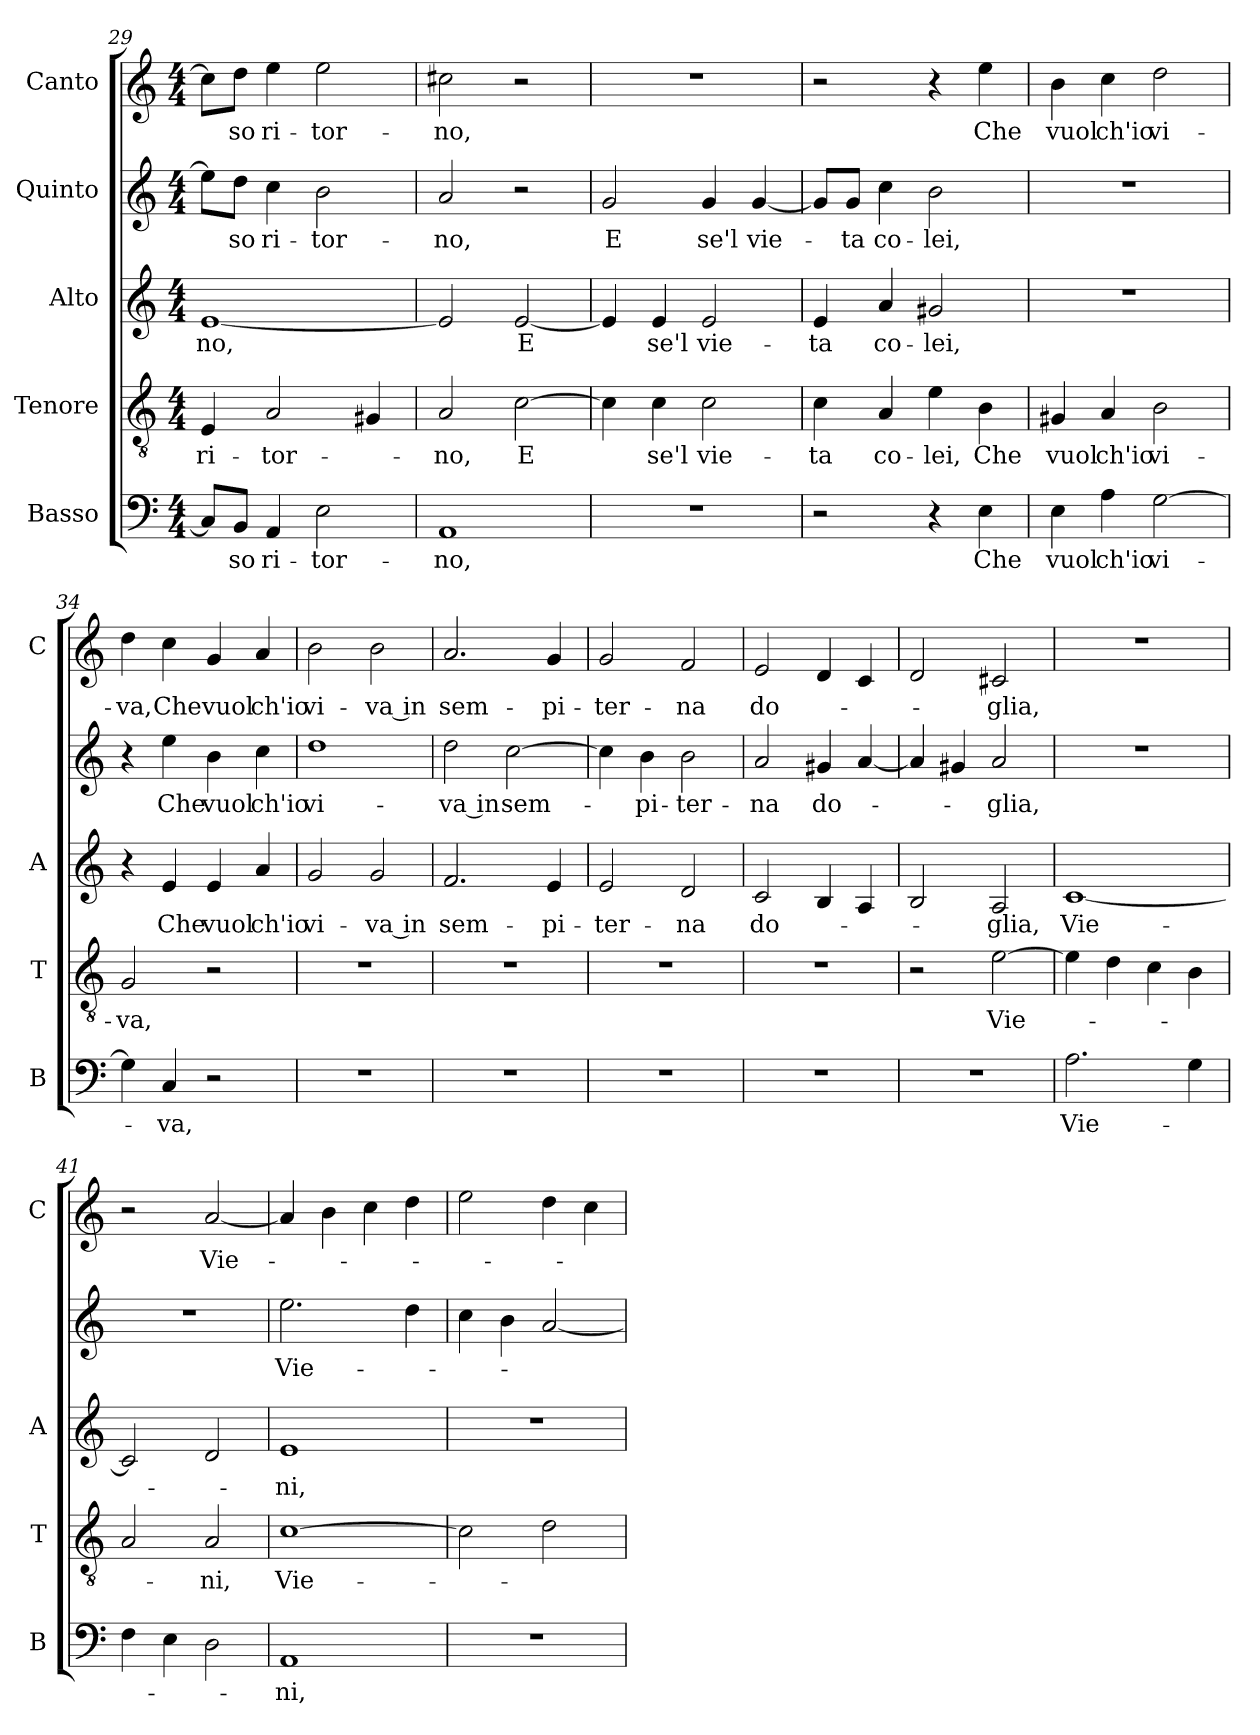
**kern	**text	**kern	**text	**kern	**text	**kern	**text	**kern	**text
*part5	*part5	*part4	*part4	*part3	*part3	*part2	*part2	*part1	*part1
*staff5	*staff5	*staff4	*staff4	*staff3	*staff3	*staff2	*staff2	*staff1	*staff1
*I"Basso	*	*I"Tenore	*	*I"Alto	*	*I"Quinto	*	*I"Canto	*
*I'B	*	*I'T	*	*I'A	*	*	*	*I'C	*
*clefF4	*	*clefGv2	*	*clefG2	*	*clefG2	*	*clefG2	*
*k[]	*	*k[]	*	*k[]	*	*k[]	*	*k[]	*
*C:	*	*C:	*	*C:	*	*C:	*	*C:	*
*M4/4	*	*M4/4	*	*M4/4	*	*M4/4	*	*M4/4	*
=29	=29	=29	=29	=29	=29	=29	=29	=29	=29
!	!	!	!LO:LY:b	!	!LO:LY:b	!	!	!	!
8C/L]	.	4E/	ri-	[1e	-no,	8ee\L]	.	8cc\L]	.
!	!LO:LY:b	!	!	!	!	!	!LO:LY:b	!	!LO:LY:b
8BB/J	-so	.	.	.	.	8dd\J	-so	8dd\J	-so
!	!LO:LY:b	!	!LO:LY:b	!	!	!	!LO:LY:b	!	!LO:LY:b
4AA/	ri-	2A/	-tor-	.	.	4cc\	ri-	4ee\	ri-
!	!LO:LY:b	!	!	!	!	!	!LO:LY:b	!	!LO:LY:b
2E\	-tor-	.	.	.	.	2b\	-tor-	2ee\	-tor-
.	.	4G#X/	.	.	.	.	.	.	.
=30	=30	=30	=30	=30	=30	=30	=30	=30	=30
!	!LO:LY:b	!	!LO:LY:b	!	!	!	!LO:LY:b	!	!LO:LY:b
1AA	-no,	2A/	-no,	2e/]	.	2a/	-no,	2cc#X\	-no,
!	!	!	!LO:LY:b	!	!LO:LY:b	!	!	!	!
.	.	[2c\	E	[2e/	E	2r	.	2r	.
=31	=31	=31	=31	=31	=31	=31	=31	=31	=31
!	!	!	!	!	!	!	!LO:LY:b	!	!
1r	.	4c\]	.	4e/]	.	2g/	E	1r	.
!	!	!	!LO:LY:b	!	!LO:LY:b	!	!	!	!
.	.	4c\	se'l	4e/	se'l	.	.	.	.
!	!	!	!LO:LY:b	!	!LO:LY:b	!	!LO:LY:b	!	!
.	.	2c\	vie-	2e/	vie-	4g/	se'l	.	.
!	!	!	!	!	!	!	!LO:LY:b	!	!
.	.	.	.	.	.	[4g/	vie-	.	.
=32	=32	=32	=32	=32	=32	=32	=32	=32	=32
!	!	!	!LO:LY:b	!	!LO:LY:b	!	!	!	!
2r	.	4c\	-ta	4e/	-ta	8g/L]	.	2r	.
!	!	!	!	!	!	!	!LO:LY:b	!	!
.	.	.	.	.	.	8g/J	-ta	.	.
!	!	!	!LO:LY:b	!	!LO:LY:b	!	!LO:LY:b	!	!
.	.	4A/	co-	4a/	co-	4cc\	co-	.	.
!	!	!	!LO:LY:b	!	!LO:LY:b	!	!LO:LY:b	!	!
4r	.	4e\	-lei,	2g#X/	-lei,	2b\	-lei,	4r	.
!	!LO:LY:b	!	!LO:LY:b	!	!	!	!	!	!LO:LY:b
4E\	Che	4B\	Che	.	.	.	.	4ee\	Che
=33	=33	=33	=33	=33	=33	=33	=33	=33	=33
!	!LO:LY:b	!	!LO:LY:b	!	!	!	!	!	!LO:LY:b
4E\	vuol	4G#X/	vuol	1r	.	1r	.	4b\	vuol
!	!LO:LY:b	!	!LO:LY:b	!	!	!	!	!	!LO:LY:b
4A\	ch'io	4A/	ch'io	.	.	.	.	4cc\	ch'io
!	!LO:LY:b	!	!LO:LY:b	!	!	!	!	!	!LO:LY:b
[2G\	vi-	2B\	vi-	.	.	.	.	2dd\	vi-
=34	=34	=34	=34	=34	=34	=34	=34	=34	=34
!	!	!	!LO:LY:b	!	!	!	!	!	!LO:LY:b
4G\]	.	2G/	-va,	4r	.	4r	.	4dd\	-va,
!	!LO:LY:b	!	!	!	!LO:LY:b	!	!LO:LY:b	!	!LO:LY:b
4C/	-va,	.	.	4e/	Che	4ee\	Che	4cc\	Che
!	!	!	!	!	!LO:LY:b	!	!LO:LY:b	!	!LO:LY:b
2r	.	2r	.	4e/	vuol	4b\	vuol	4g/	vuol
!	!	!	!	!	!LO:LY:b	!	!LO:LY:b	!	!LO:LY:b
.	.	.	.	4a/	ch'io	4cc\	ch'io	4a/	ch'io
!!LO:PB:g=z
=35	=35	=35	=35	=35	=35	=35	=35	=35	=35
!	!	!	!	!	!LO:LY:b	!	!LO:LY:b	!	!LO:LY:b
1r	.	1r	.	2g/	vi-	1dd	vi-	2b\	vi-
!	!	!	!	!	!LO:LY:b	!	!	!	!LO:LY:b
.	.	.	.	2g/	-va in	.	.	2b\	-va in
=36	=36	=36	=36	=36	=36	=36	=36	=36	=36
!	!	!	!	!	!LO:LY:b	!	!LO:LY:b	!	!LO:LY:b
1r	.	1r	.	2.f/	sem-	2dd\	-va in	2.a/	sem-
!	!	!	!	!	!	!	!LO:LY:b	!	!
.	.	.	.	.	.	[2cc\	sem-	.	.
!	!	!	!	!	!LO:LY:b	!	!	!	!LO:LY:b
.	.	.	.	4e/	-pi-	.	.	4g/	-pi-
=37	=37	=37	=37	=37	=37	=37	=37	=37	=37
!	!	!	!	!	!LO:LY:b	!	!	!	!LO:LY:b
1r	.	1r	.	2e/	-ter-	4cc\]	.	2g/	-ter-
!	!	!	!	!	!	!	!LO:LY:b	!	!
.	.	.	.	.	.	4b\	-pi-	.	.
!	!	!	!	!	!LO:LY:b	!	!LO:LY:b	!	!LO:LY:b
.	.	.	.	2d/	-na	2b\	-ter-	2f/	-na
=38	=38	=38	=38	=38	=38	=38	=38	=38	=38
!	!	!	!	!	!LO:LY:b	!	!LO:LY:b	!	!LO:LY:b
1r	.	1r	.	2c/	do-	2a/	-na	2e/	do-
!	!	!	!	!	!	!	!LO:LY:b	!	!
.	.	.	.	4B/	.	4g#X/	do-	4d/	.
.	.	.	.	4A/	.	[4a/	.	4c/	.
=39	=39	=39	=39	=39	=39	=39	=39	=39	=39
1r	.	2r	.	2B/	.	4a/]	.	2d/	.
.	.	.	.	.	.	4g#X/	.	.	.
!	!	!	!LO:LY:b	!	!LO:LY:b	!	!LO:LY:b	!	!LO:LY:b
.	.	[2e\	Vie-	2A/	-glia,	2a/	-glia,	2c#X/	-glia,
=40	=40	=40	=40	=40	=40	=40	=40	=40	=40
!	!LO:LY:b	!	!	!	!LO:LY:b	!	!	!	!
2.A\	Vie-	4e\]	.	[1c	Vie-	1r	.	1r	.
.	.	4d\	.	.	.	.	.	.	.
.	.	4c\	.	.	.	.	.	.	.
4G\	.	4B\	.	.	.	.	.	.	.
=41	=41	=41	=41	=41	=41	=41	=41	=41	=41
4F\	.	2A/	.	2c/]	.	1r	.	2r	.
4E\	.	.	.	.	.	.	.	.	.
!	!	!	!LO:LY:b	!	!	!	!	!	!LO:LY:b
2D\	.	2A/	-ni,	2d/	.	.	.	[2a/	Vie-
=42	=42	=42	=42	=42	=42	=42	=42	=42	=42
!	!LO:LY:b	!	!LO:LY:b	!	!LO:LY:b	!	!LO:LY:b	!	!
1AA	-ni,	[1c	Vie-	1e	-ni,	2.ee\	Vie-	4a/]	.
.	.	.	.	.	.	.	.	4b\	.
.	.	.	.	.	.	.	.	4cc\	.
.	.	.	.	.	.	4dd\	.	4dd\	.
!!LO:LB:g=z
=43	=43	=43	=43	=43	=43	=43	=43	=43	=43
1r	.	2c\]	.	1r	.	4cc\	.	2ee\	.
.	.	.	.	.	.	4b\	.	.	.
.	.	2d\	.	.	.	[2a/	.	4dd\	.
.	.	.	.	.	.	.	.	4cc\	.
=	=	=	=	=	=	=	=	=	=
*-	*-	*-	*-	*-	*-	*-	*-	*-	*-
